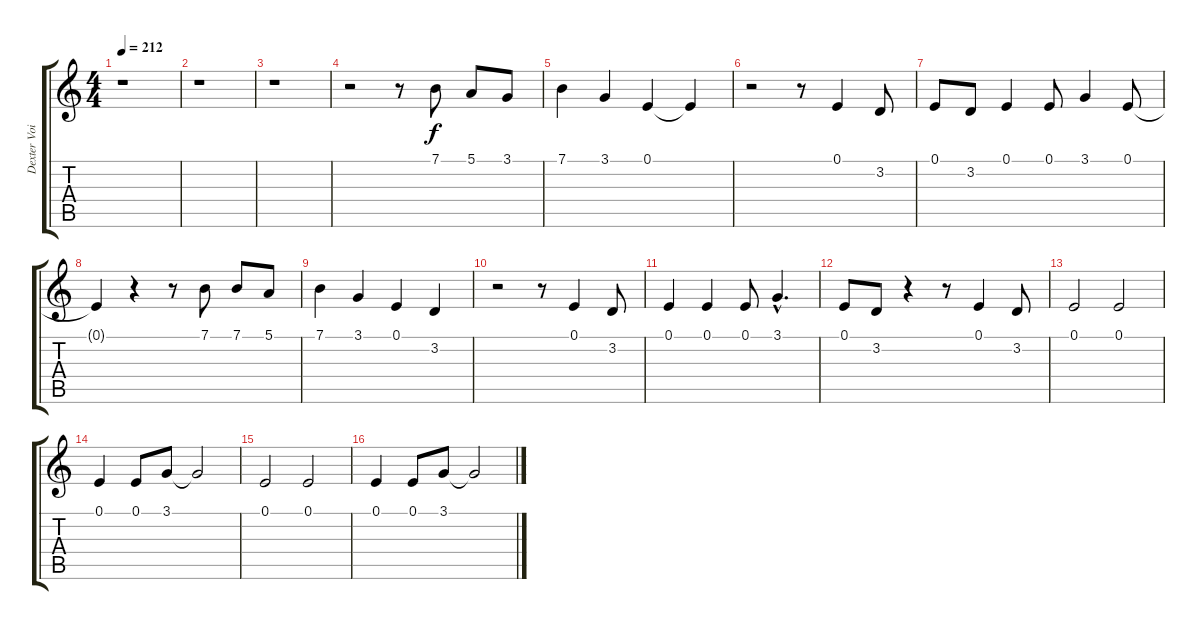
\track ("Dexter Voice" "Dexter Voi") {instrument altosax}
\staff {score tabs}
\tuning (E4 B3 G3 D3 A2 E2) {hide}
\ts (4 4)
\tempo 212
\clef g2
\ks c
r.1{dy f instrument altosax} |
r.1 |
r.1 |
r.2 r.8 7.1.8 5.1.8 3.1.8 |
7.1.4 3.1.4 0.1.4 0.1{t}.4 |
r.2 r.8 0.1.4 3.2.8 |
0.1.8 3.2.8 0.1.4 0.1.8 3.1.4 0.1.8 |
0.1{t}.4 r.4 r.8 7.1.8 7.1.8 5.1.8 |
7.1.4 3.1.4 0.1.4 3.2.4 |
r.2 r.8 0.1.4 3.2.8 |
0.1.4 0.1.4 0.1.8 3.1{hac}.4{d} |
0.1.8 3.2.8 r.4 r.8 0.1.4 3.2.8 |
0.1.2 0.1.2 |
0.1.4 0.1.8 3.1.8 3.1{t}.2 |
0.1.2 0.1.2 |
0.1.4 0.1.8 3.1.8 3.1{t}.2
